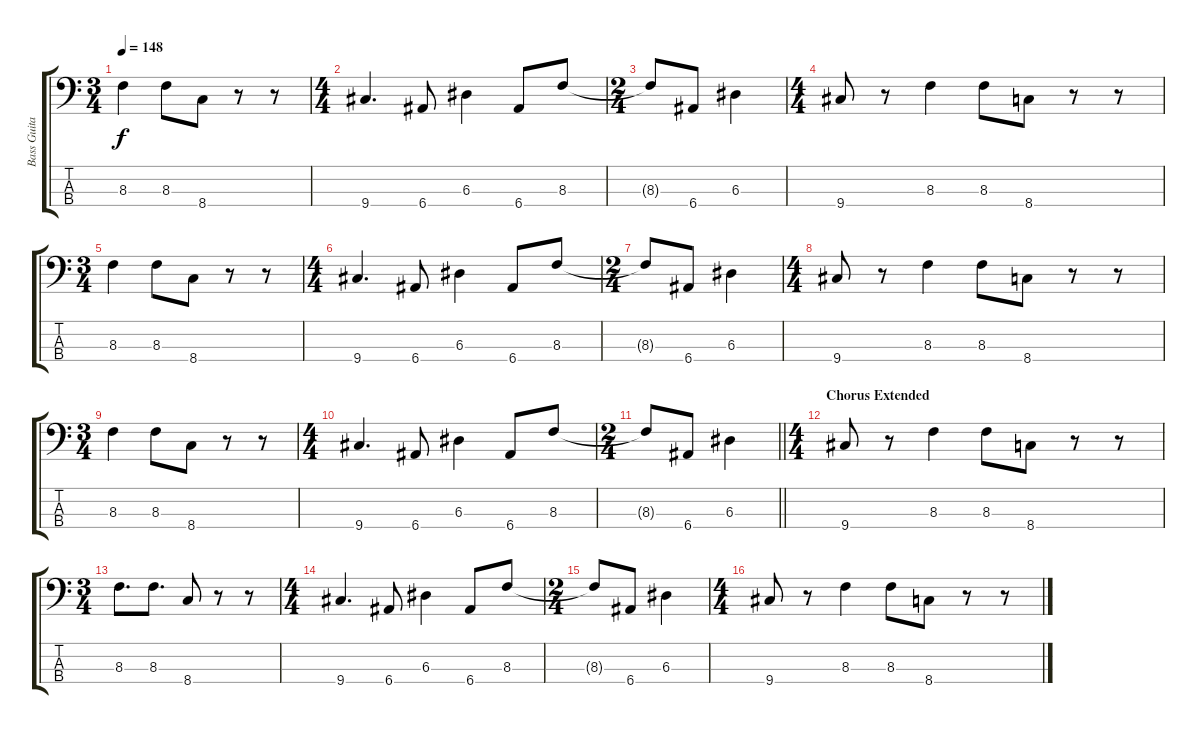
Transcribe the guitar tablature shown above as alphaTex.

\track ("Bass Guitar" "Bass Guita") {instrument electricbassfinger}
\staff {score tabs}
\tuning (G2 D2 A1 E1) {hide}
\ts (3 4)
\tempo 148
\clef f4
\ks c
8.3.4{dy f} 8.3.8 8.4.8 r.8 r.8 |
\ts (4 4)
9.4.4{d} 6.4.8 6.3.4 6.4.8 8.3.8 |
\ts (2 4)
8.3{t}.8 6.4.8 6.3.4 |
\ts (4 4)
9.4.8 r.8 8.3.4 8.3.8 8.4.8 r.8 r.8 |
\ts (3 4)
8.3.4 8.3.8 8.4.8 r.8 r.8 |
\ts (4 4)
9.4.4{d} 6.4.8 6.3.4 6.4.8 8.3.8 |
\ts (2 4)
8.3{t}.8 6.4.8 6.3.4 |
\ts (4 4)
9.4.8 r.8 8.3.4 8.3.8 8.4.8 r.8 r.8 |
\ts (3 4)
8.3.4 8.3.8 8.4.8 r.8 r.8 |
\ts (4 4)
9.4.4{d} 6.4.8 6.3.4 6.4.8 8.3.8 |
\ts (2 4)
\barLineRight lightlight
8.3{t}.8 6.4.8 6.3.4 |
\ts (4 4)
\section ("" "Chorus Extended")
9.4.8 r.8 8.3.4 8.3.8 8.4.8 r.8 r.8 |
\ts (3 4)
8.3.8{d} 8.3.8{d} 8.4.8 r.8 r.8 |
\ts (4 4)
9.4.4{d} 6.4.8 6.3.4 6.4.8 8.3.8 |
\ts (2 4)
8.3{t}.8 6.4.8 6.3.4 |
\ts (4 4)
9.4.8 r.8 8.3.4 8.3.8 8.4.8 r.8 r.8
